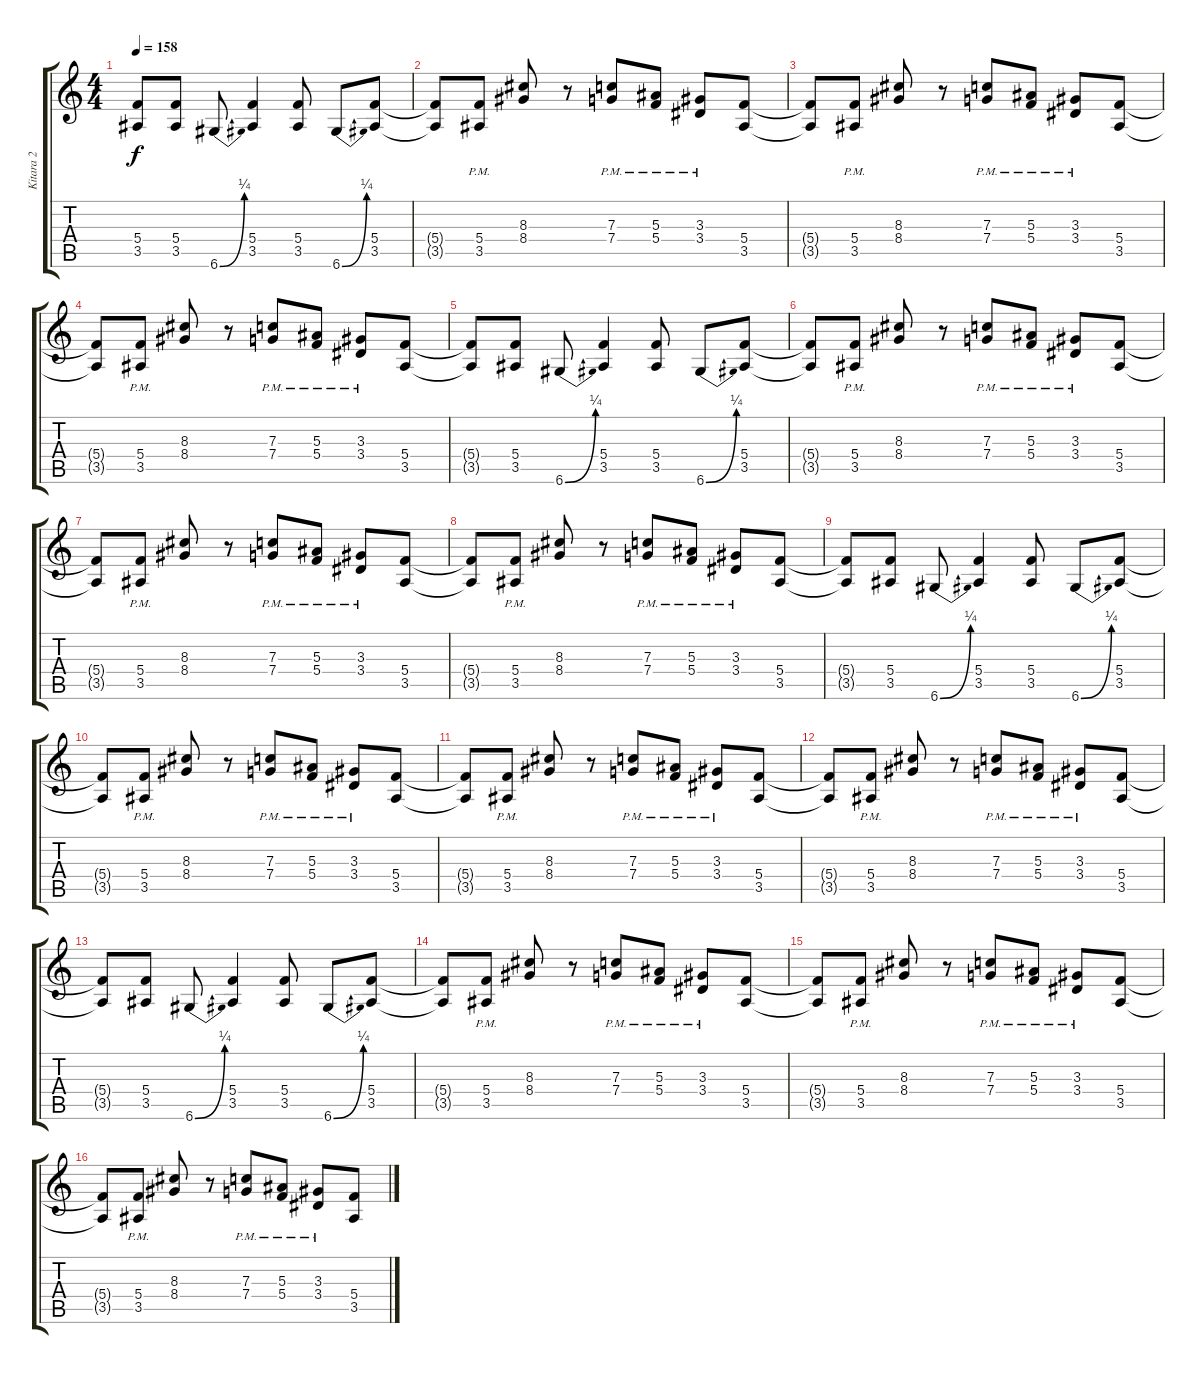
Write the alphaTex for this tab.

\track ("Kitara 2" "Kitara 2") {instrument distortionguitar}
\staff {score tabs}
\tuning (D4 A3 F3 C3 G2 D2) {hide}
\ts (4 4)
\tempo 158
\clef g2
\ks c
(5.4{t} 3.5{t}).8{dy f} (5.4 3.5).8 6.6{be (bend 0 0 60 1)}.8 (5.4 3.5).4 (5.4 3.5).8 6.6{be (bend 0 0 60 1)}.8 (5.4 3.5).8 |
(5.4{t} 3.5{t}).8 (5.4{pm} 3.5{pm}).8 (8.3 8.4).8 r.8 (7.3{pm} 7.4{pm}).8 (5.3{pm} 5.4{pm}).8 (3.3{pm} 3.4{pm}).8 (5.4 3.5).8 |
(5.4{t} 3.5{t}).8 (5.4{pm} 3.5{pm}).8 (8.3 8.4).8 r.8 (7.3{pm} 7.4{pm}).8 (5.3{pm} 5.4{pm}).8 (3.3{pm} 3.4{pm}).8 (5.4 3.5).8 |
(5.4{t} 3.5{t}).8 (5.4{pm} 3.5{pm}).8 (8.3 8.4).8 r.8 (7.3{pm} 7.4{pm}).8 (5.3{pm} 5.4{pm}).8 (3.3{pm} 3.4{pm}).8 (5.4 3.5).8 |
(5.4{t} 3.5{t}).8 (5.4 3.5).8 6.6{be (bend 0 0 60 1)}.8 (5.4 3.5).4 (5.4 3.5).8 6.6{be (bend 0 0 60 1)}.8 (5.4 3.5).8 |
(5.4{t} 3.5{t}).8 (5.4{pm} 3.5{pm}).8 (8.3 8.4).8 r.8 (7.3{pm} 7.4{pm}).8 (5.3{pm} 5.4{pm}).8 (3.3{pm} 3.4{pm}).8 (5.4 3.5).8 |
(5.4{t} 3.5{t}).8 (5.4{pm} 3.5{pm}).8 (8.3 8.4).8 r.8 (7.3{pm} 7.4{pm}).8 (5.3{pm} 5.4{pm}).8 (3.3{pm} 3.4{pm}).8 (5.4 3.5).8 |
(5.4{t} 3.5{t}).8 (5.4{pm} 3.5{pm}).8 (8.3 8.4).8 r.8 (7.3{pm} 7.4{pm}).8 (5.3{pm} 5.4{pm}).8 (3.3{pm} 3.4{pm}).8 (5.4 3.5).8 |
(5.4{t} 3.5{t}).8 (5.4 3.5).8 6.6{be (bend 0 0 60 1)}.8 (5.4 3.5).4 (5.4 3.5).8 6.6{be (bend 0 0 60 1)}.8 (5.4 3.5).8 |
(5.4{t} 3.5{t}).8 (5.4{pm} 3.5{pm}).8 (8.3 8.4).8 r.8 (7.3{pm} 7.4{pm}).8 (5.3{pm} 5.4{pm}).8 (3.3{pm} 3.4{pm}).8 (5.4 3.5).8 |
(5.4{t} 3.5{t}).8 (5.4{pm} 3.5{pm}).8 (8.3 8.4).8 r.8 (7.3{pm} 7.4{pm}).8 (5.3{pm} 5.4{pm}).8 (3.3{pm} 3.4{pm}).8 (5.4 3.5).8 |
(5.4{t} 3.5{t}).8 (5.4{pm} 3.5{pm}).8 (8.3 8.4).8 r.8 (7.3{pm} 7.4{pm}).8 (5.3{pm} 5.4{pm}).8 (3.3{pm} 3.4{pm}).8 (5.4 3.5).8 |
(5.4{t} 3.5{t}).8 (5.4 3.5).8 6.6{be (bend 0 0 60 1)}.8 (5.4 3.5).4 (5.4 3.5).8 6.6{be (bend 0 0 60 1)}.8 (5.4 3.5).8 |
(5.4{t} 3.5{t}).8 (5.4{pm} 3.5{pm}).8 (8.3 8.4).8 r.8 (7.3{pm} 7.4{pm}).8 (5.3{pm} 5.4{pm}).8 (3.3{pm} 3.4{pm}).8 (5.4 3.5).8 |
(5.4{t} 3.5{t}).8 (5.4{pm} 3.5{pm}).8 (8.3 8.4).8 r.8 (7.3{pm} 7.4{pm}).8 (5.3{pm} 5.4{pm}).8 (3.3{pm} 3.4{pm}).8 (5.4 3.5).8 |
(5.4{t} 3.5{t}).8 (5.4{pm} 3.5{pm}).8 (8.3 8.4).8 r.8 (7.3{pm} 7.4{pm}).8 (5.3{pm} 5.4{pm}).8 (3.3{pm} 3.4{pm}).8 (5.4 3.5).8
